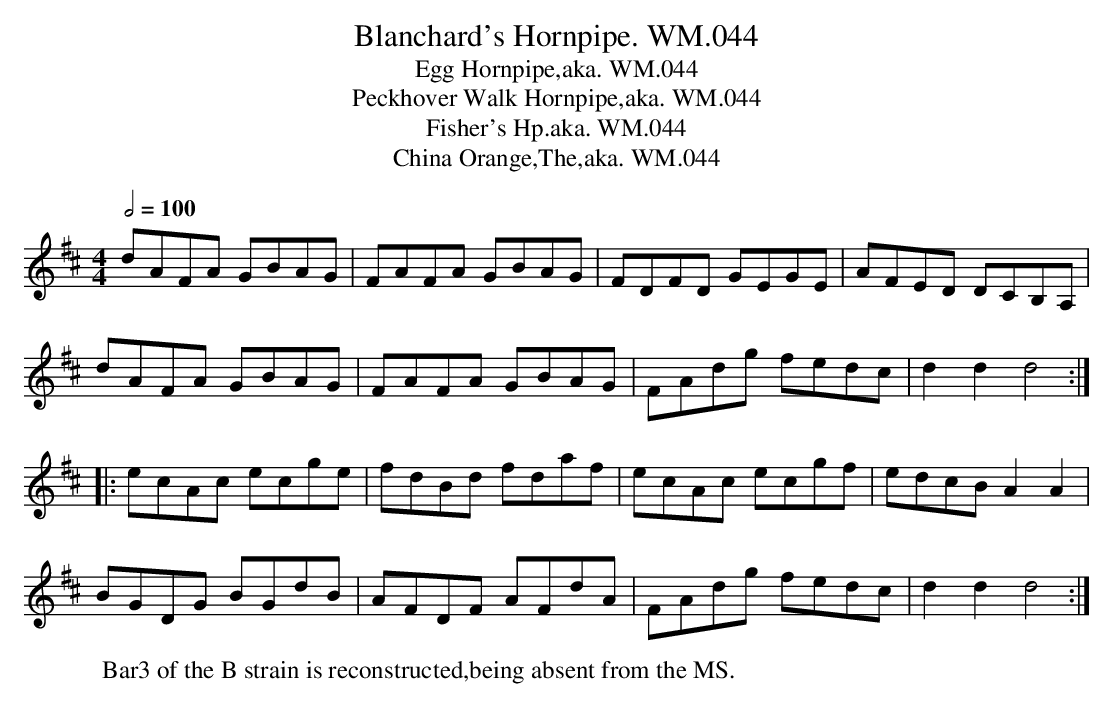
X:1
T:Blanchard's Hornpipe. WM.044
T:Egg Hornpipe,aka. WM.044
T:Peckhover Walk Hornpipe,aka. WM.044
T:Fisher's Hp.aka. WM.044
T:China Orange,The,aka. WM.044
M:4/4
L:1/8
Q:1/2=100
K:D
dAFA GBAG|FAFA GBAG|FDFD GEGE|AFED DCB,A,|
dAFA GBAG|FAFA GBAG|FAdg fedc|d2d2d4:|
|:ecAc ecge|fdBd fdaf|ecAc ecgf|edcBA2A2|
BGDG BGdB|AFDF AFdA|FAdg fedc|d2d2d4:|
W:Bar3 of the B strain is reconstructed,being absent from the MS.
